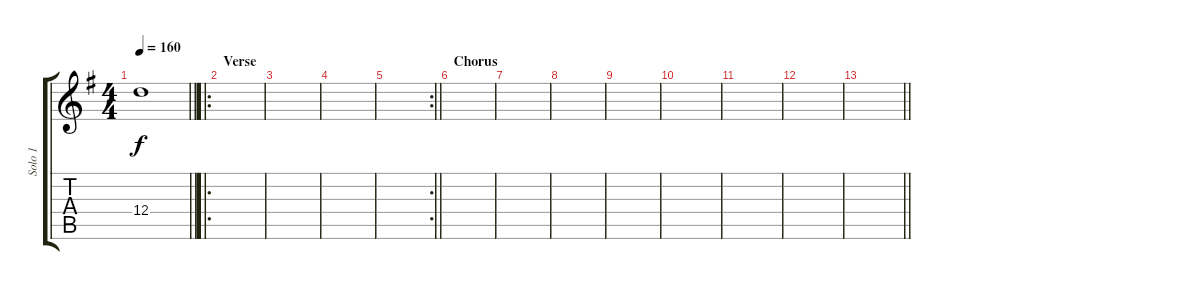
\track ("Solo 1" "Solo 1") {instrument distortionguitar}
\staff {score tabs}
\tuning (E4 B3 G3 D3 A2 E2) {hide}
\ts (4 4)
\tempo 160
\clef g2
\barLineRight lightlight
\ks eminor
12.4.1{dy f} |
\ro
\section ("" "Verse")
|
|
|
\rc 2
\barLineRight lightlight
|
\section ("" "Chorus")
|
|
|
|
|
|
|
\barLineRight lightlight
